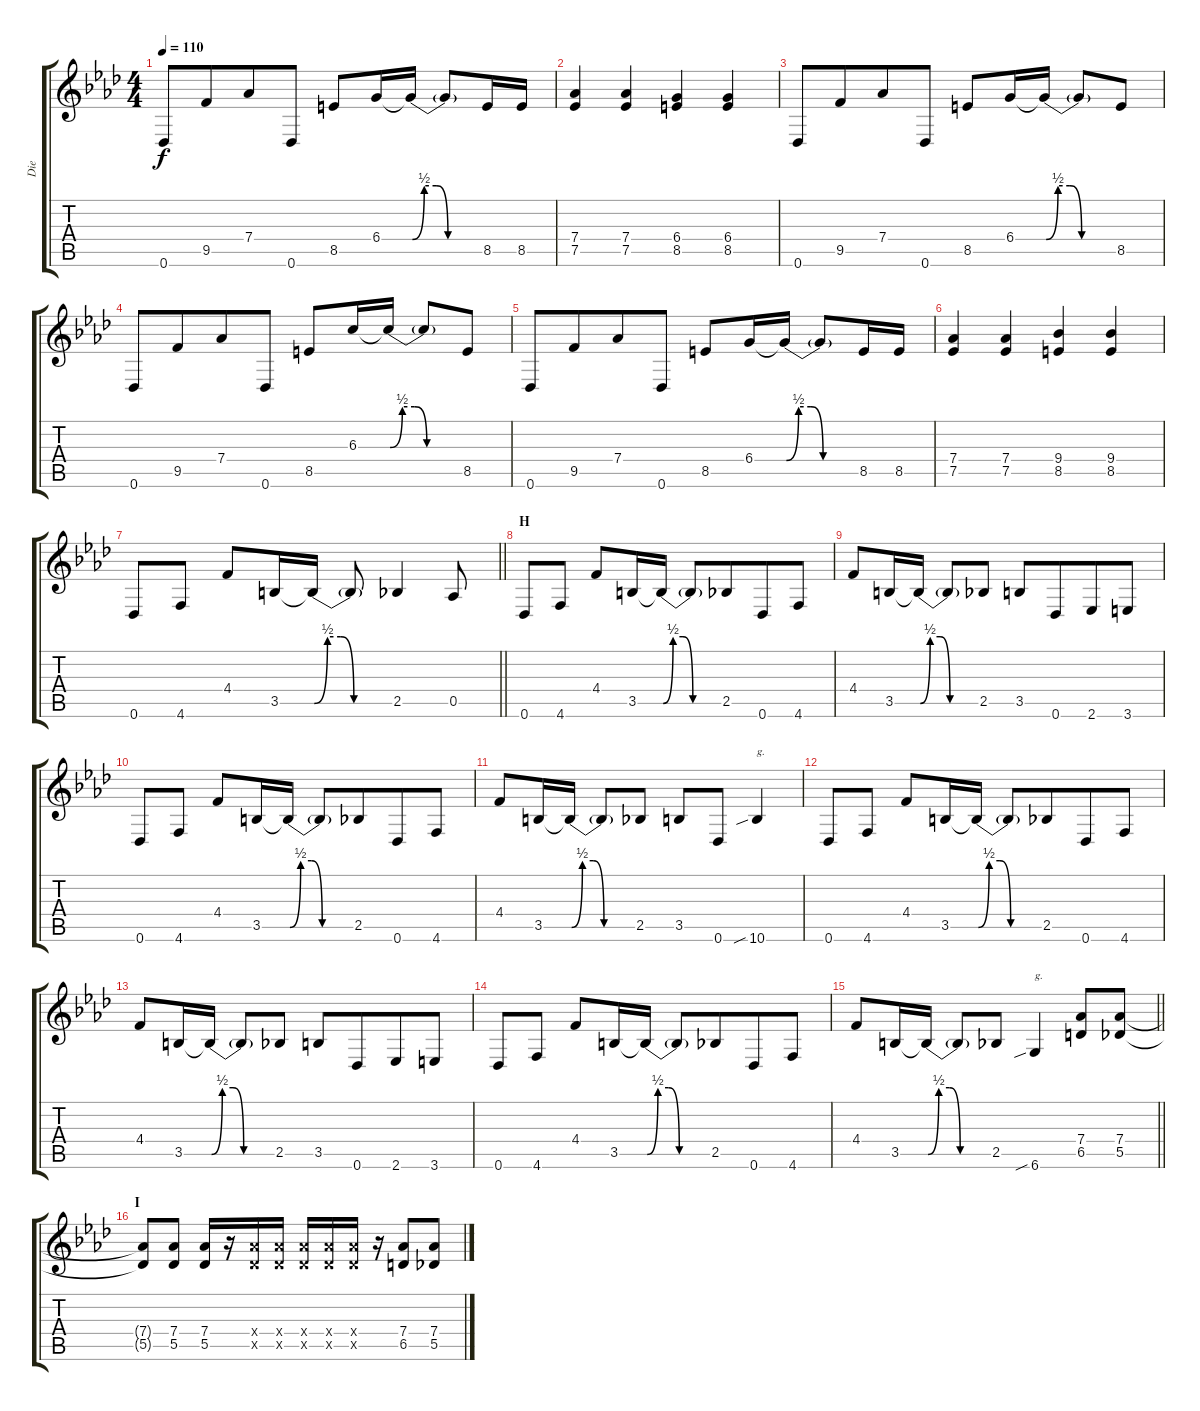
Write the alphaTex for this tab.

\track ("Die" "Die") {instrument distortionguitar}
\staff {score tabs}
\tuning (Eb4 Bb3 Gb3 Db3 Ab2 Db2) {hide}
\ts (4 4)
\tempo 110
\clef g2
\ks fminor
0.6.8{dy f} 9.5.8{beam merge} 7.4.8 0.6.8 8.5.8 6.4.16 6.4{be (custom 0 0 10 2 20 2 30 0 60 0) t}.16 6.4{t}.8 8.5.16 8.5.16 |
(7.4 7.5).4 (7.4 7.5).4 (6.4 8.5).4 (6.4 8.5).4 |
0.6.8 9.5.8{beam merge} 7.4.8 0.6.8 8.5.8 6.4.16 6.4{be (custom 0 0 10 2 20 2 30 0 60 0) t}.16 6.4{t}.8 8.5.8 |
0.6.8 9.5.8{beam merge} 7.4.8 0.6.8 8.5.8 6.3.16 6.3{be (custom 0 0 10 2 20 2 30 0 60 0) t}.16 6.3{t}.8 8.5.8 |
0.6.8 9.5.8{beam merge} 7.4.8 0.6.8 8.5.8 6.4.16 6.4{be (custom 0 0 10 2 20 2 30 0 60 0) t}.16 6.4{t}.8 8.5.16 8.5.16 |
(7.4 7.5).4 (7.4 7.5).4 (9.4 8.5).4 (9.4 8.5).4 |
\barLineRight lightlight
0.6.8 4.6.8 4.4.8 3.5.16 3.5{be (custom 0 0 10 2 20 2 30 0 60 0) t}.16 3.5{t}.8 2.5.4 0.5.8 |
\section ("" "H")
0.6.8 4.6.8 4.4.8 3.5.16 3.5{be (custom 0 0 10 2 20 2 30 0 60 0) t}.16 3.5{t}.8 2.5.8{beam merge} 0.6.8 4.6.8 |
4.4.8 3.5.16 3.5{be (custom 0 0 10 2 20 2 30 0 60 0) t}.16 3.5{t}.8 2.5.8 3.5.8 0.6.8{beam merge} 2.6.8 3.6.8 |
0.6.8 4.6.8 4.4.8 3.5.16 3.5{be (custom 0 0 10 2 20 2 30 0 60 0) t}.16 3.5{t}.8 2.5.8{beam merge} 0.6.8 4.6.8 |
4.4.8 3.5.16 3.5{be (custom 0 0 10 2 20 2 30 0 60 0) t}.16 3.5{t}.8 2.5.8 3.5.8 0.6.8 10.6{sib}.4{txt "g."} |
0.6.8 4.6.8 4.4.8 3.5.16 3.5{be (custom 0 0 10 2 20 2 30 0 60 0) t}.16 3.5{t}.8 2.5.8{beam merge} 0.6.8 4.6.8 |
4.4.8 3.5.16 3.5{be (custom 0 0 10 2 20 2 30 0 60 0) t}.16 3.5{t}.8 2.5.8 3.5.8 0.6.8{beam merge} 2.6.8 3.6.8 |
0.6.8 4.6.8 4.4.8 3.5.16 3.5{be (custom 0 0 10 2 20 2 30 0 60 0) t}.16 3.5{t}.8 2.5.8{beam merge} 0.6.8 4.6.8 |
\barLineRight lightlight
4.4.8 3.5.16 3.5{be (custom 0 0 10 2 20 2 30 0 60 0) t}.16 3.5{t}.8 2.5.8 6.6{sib}.4{txt "g."} (7.4 6.5).8 (7.4 5.5).8 |
\section ("" "I")
(7.4{t} 5.5{t}).8 (7.4 5.5).8 (7.4 5.5).16 r.16 (7.4{x} 5.5{x}).16 (7.4{x} 5.5{x}).16 (7.4{x} 5.5{x}).16 (7.4{x} 5.5{x}).16 (7.4{x} 5.5{x}).16 r.16 (7.4 6.5).8 (7.4 5.5).8
